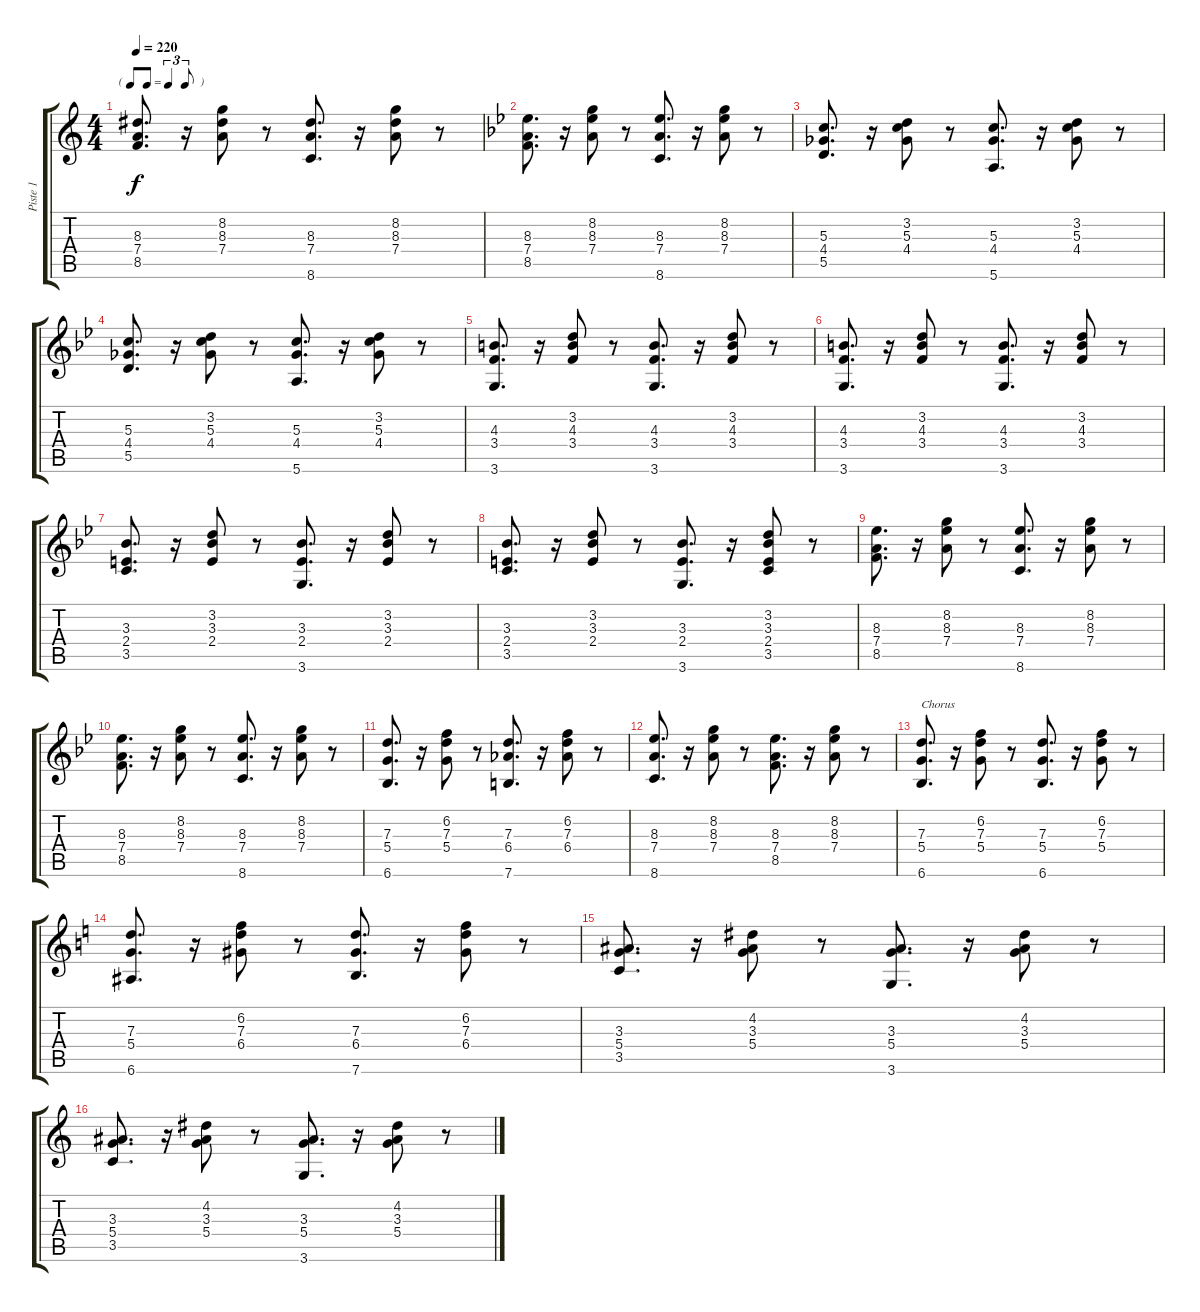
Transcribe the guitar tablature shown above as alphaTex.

\track ("Piste 1" "Piste 1") {instrument acousticguitarsteel}
\staff {score tabs}
\tuning (E4 B3 G3 D3 A2 E2) {hide}
\ts (4 4)
\tf triplet8th
\tempo 220
\clef g2
\ks c
(8.3 7.4 8.5).8{d dy f} r.16 (8.2 8.3 7.4).8 r.8 (8.3 7.4 8.6).8{d} r.16 (8.2 8.3 7.4).8 r.8 |
\ks gminor
(8.3 7.4 8.5).8{d} r.16 (8.2 8.3 7.4).8 r.8 (8.3 7.4 8.6).8{d} r.16 (8.2 8.3 7.4).8 r.8 |
(5.3 4.4 5.5).8{d} r.16 (3.2 5.3 4.4).8 r.8 (5.3 4.4 5.6).8{d} r.16 (3.2 5.3 4.4).8 r.8 |
(5.3 4.4 5.5).8{d} r.16 (3.2 5.3 4.4).8 r.8 (5.3 4.4 5.6).8{d} r.16 (3.2 5.3 4.4).8 r.8 |
(4.3 3.4 3.6).8{d} r.16 (3.2 4.3 3.4).8 r.8 (4.3 3.4 3.6).8{d} r.16 (3.2 4.3 3.4).8 r.8 |
(4.3 3.4 3.6).8{d} r.16 (3.2 4.3 3.4).8 r.8 (4.3 3.4 3.6).8{d} r.16 (3.2 4.3 3.4).8 r.8 |
(3.3 2.4 3.5).8{d} r.16 (3.2 3.3 2.4).8 r.8 (3.3 2.4 3.6).8{d} r.16 (3.2 3.3 2.4).8 r.8 |
(3.3 2.4 3.5).8{d} r.16 (3.2 3.3 2.4).8 r.8 (3.3 2.4 3.6).8{d} r.16 (3.2 3.3 2.4 3.5).8 r.8 |
(8.3 7.4 8.5).8{d} r.16 (8.2 8.3 7.4).8 r.8 (8.3 7.4 8.6).8{d} r.16 (8.2 8.3 7.4).8 r.8 |
(8.3 7.4 8.5).8{d} r.16 (8.2 8.3 7.4).8 r.8 (8.3 7.4 8.6).8{d} r.16 (8.2 8.3 7.4).8 r.8 |
(7.3 5.4 6.6).8{d} r.16 (6.2 7.3 5.4).8 r.8 (7.3 6.4 7.6).8{d} r.16 (6.2 7.3 6.4).8 r.8 |
(8.3 7.4 8.6).8{d} r.16 (8.2 8.3 7.4).8 r.8 (8.3 7.4 8.5).8{d} r.16 (8.2 8.3 7.4).8 r.8 |
(7.3 5.4 6.6).8{d txt "Chorus"} r.16 (6.2 7.3 5.4).8 r.8 (7.3 5.4 6.6).8{d} r.16 (6.2 7.3 5.4).8 r.8 |
\ks c
(7.3 5.4 6.6).8{d} r.16 (6.2 7.3 6.4).8 r.8 (7.3 6.4 7.6).8{d} r.16 (6.2 7.3 6.4).8 r.8 |
(3.3 5.4 3.5).8{d} r.16 (4.2 3.3 5.4).8 r.8 (3.3 5.4 3.6).8{d} r.16 (4.2 3.3 5.4).8 r.8 |
(3.3 5.4 3.5).8{d} r.16 (4.2 3.3 5.4).8 r.8 (3.3 5.4 3.6).8{d} r.16 (4.2 3.3 5.4).8 r.8
